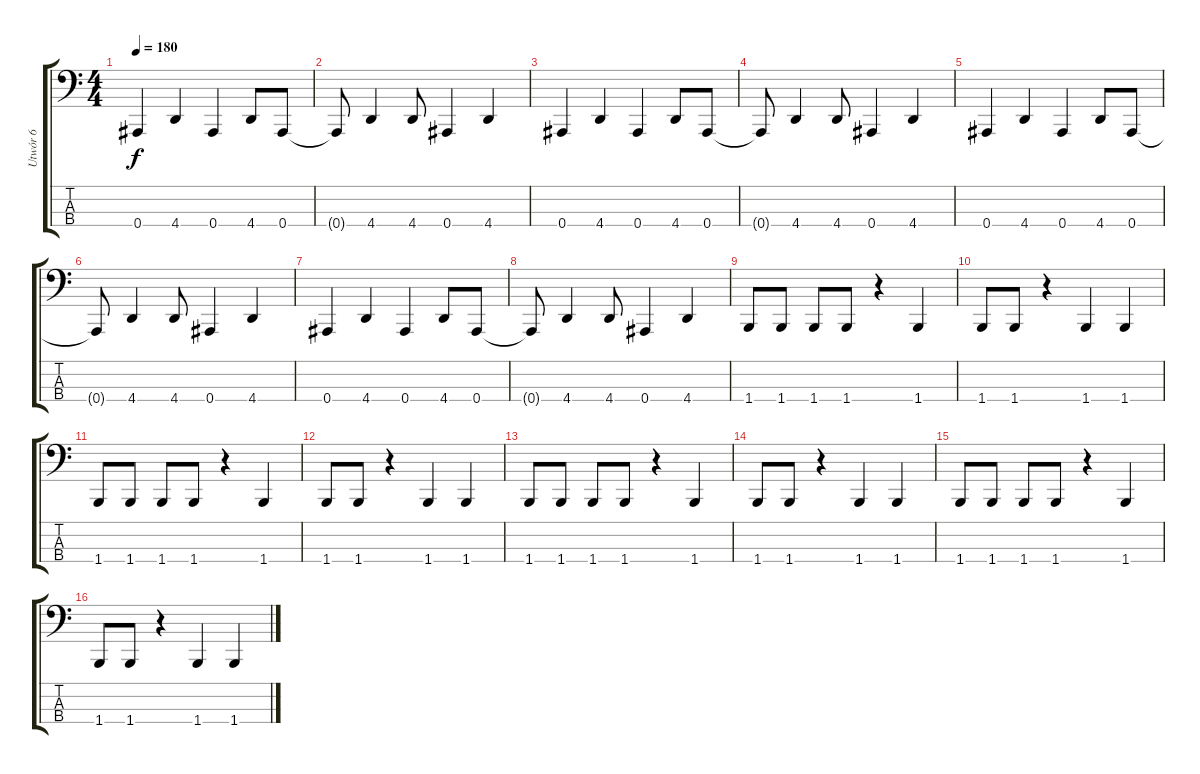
\track ("Utwór 6" "Utwór 6") {instrument electricbasspick}
\staff {score tabs}
\tuning (Eb2 Bb1 F1 Bb0) {hide}
\ts (4 4)
\tempo 180
\clef f4
\ks c
0.4.4{dy f} 4.4.4 0.4.4 4.4.8 0.4.8 |
0.4{t}.8 4.4.4 4.4.8 0.4.4 4.4.4 |
0.4.4 4.4.4 0.4.4 4.4.8 0.4.8 |
0.4{t}.8 4.4.4 4.4.8 0.4.4 4.4.4 |
0.4.4 4.4.4 0.4.4 4.4.8 0.4.8 |
0.4{t}.8 4.4.4 4.4.8 0.4.4 4.4.4 |
0.4.4 4.4.4 0.4.4 4.4.8 0.4.8 |
0.4{t}.8 4.4.4 4.4.8 0.4.4 4.4.4 |
1.4.8 1.4.8 1.4.8 1.4.8 r.4 1.4.4 |
1.4.8 1.4.8 r.4 1.4.4 1.4.4 |
1.4.8 1.4.8 1.4.8 1.4.8 r.4 1.4.4 |
1.4.8 1.4.8 r.4 1.4.4 1.4.4 |
1.4.8 1.4.8 1.4.8 1.4.8 r.4 1.4.4 |
1.4.8 1.4.8 r.4 1.4.4 1.4.4 |
1.4.8 1.4.8 1.4.8 1.4.8 r.4 1.4.4 |
1.4.8 1.4.8 r.4 1.4.4 1.4.4
